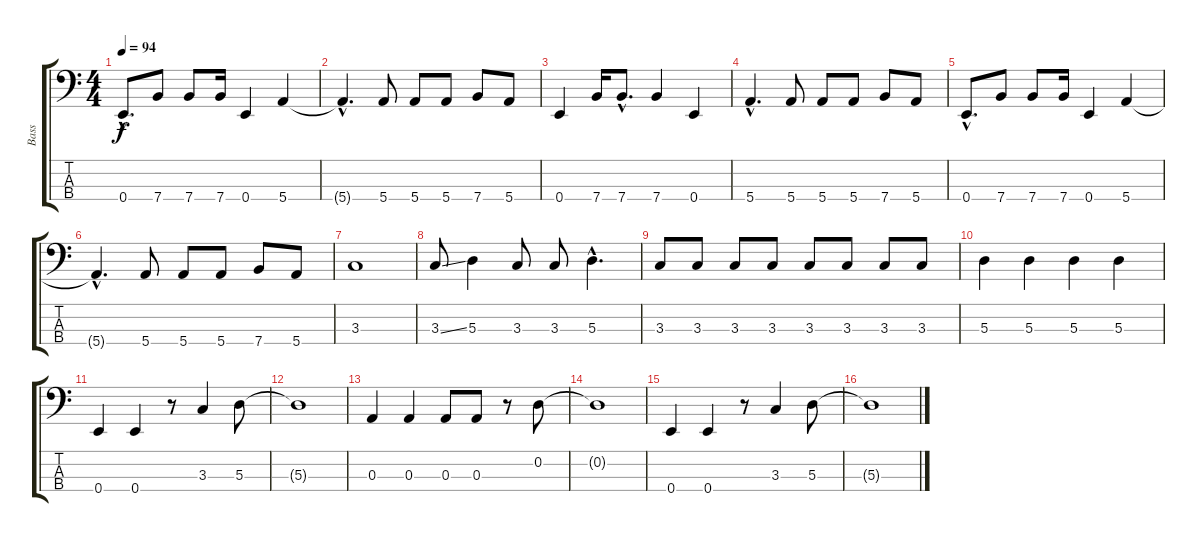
\track ("Bass" "Bass") {instrument electricbassfinger}
\staff {score tabs}
\tuning (G2 D2 A1 E1) {hide}
\ts (4 4)
\tempo 94
\clef f4
\ks c
0.4{hac}.8{d dy f} 7.4.8 7.4.8 7.4.16 0.4.4 5.4.4 |
5.4{hac t}.4{d} 5.4.8 5.4.8 5.4.8 7.4.8 5.4.8 |
0.4.4 7.4.16 7.4{hac}.8{d} 7.4.4 0.4.4 |
5.4{hac}.4{d} 5.4.8 5.4.8 5.4.8 7.4.8 5.4.8 |
0.4{hac}.8{d} 7.4.8 7.4.8 7.4.16 0.4.4 5.4.4 |
5.4{hac t}.4{d} 5.4.8 5.4.8 5.4.8 7.4.8 5.4.8 |
3.3.1 |
3.3{ss}.8 5.3.4 3.3.8 3.3.8 5.3{hac}.4{d} |
3.3.8 3.3.8 3.3.8 3.3.8 3.3.8 3.3.8 3.3.8 3.3.8 |
5.3.4 5.3.4 5.3.4 5.3.4 |
0.4.4 0.4.4 r.8 3.3.4 5.3.8 |
5.3{t}.1 |
0.3.4 0.3.4 0.3.8 0.3.8 r.8 0.2.8 |
0.2{t}.1 |
0.4.4 0.4.4 r.8 3.3.4 5.3.8 |
5.3{t}.1
